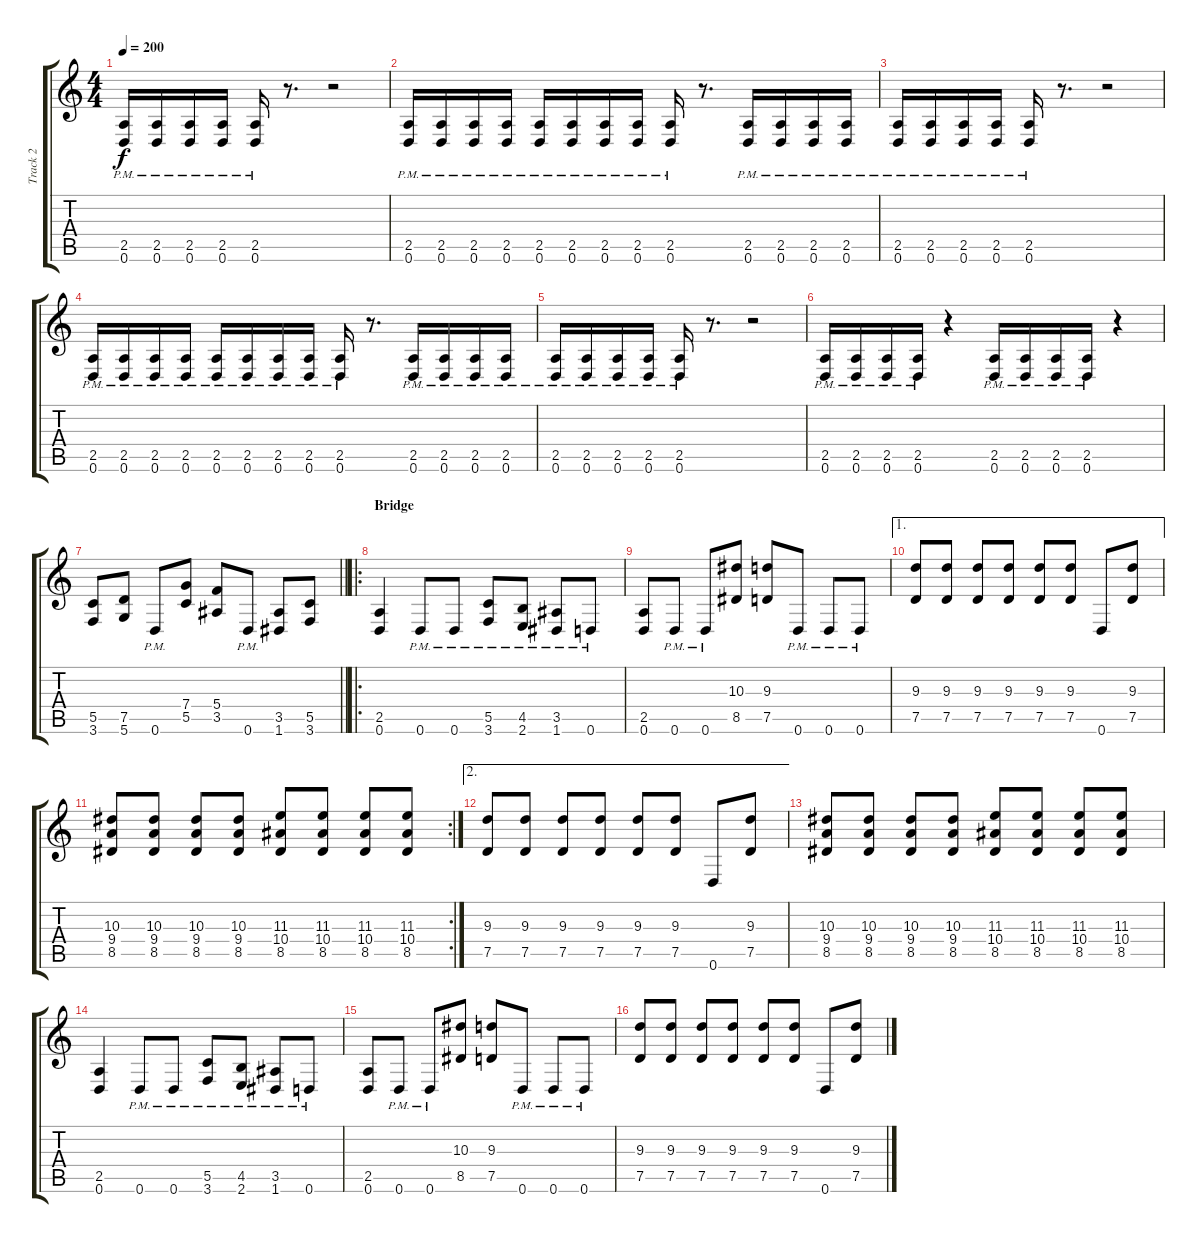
\track ("Track 2" "Track 2") {instrument distortionguitar}
\staff {score tabs}
\tuning (D4 A3 F3 C3 G2 D2) {hide}
\ts (4 4)
\tempo 200
\clef g2
\ks c
(2.5{pm} 0.6{pm}).16{dy f} (2.5{pm} 0.6{pm}).16 (2.5{pm} 0.6{pm}).16 (2.5{pm} 0.6{pm}).16 (2.5{pm} 0.6{pm}).16 r.8{d} r.2 |
(2.5{pm} 0.6{pm}).16 (2.5{pm} 0.6{pm}).16 (2.5{pm} 0.6{pm}).16 (2.5{pm} 0.6{pm}).16 (2.5{pm} 0.6{pm}).16 (2.5{pm} 0.6{pm}).16 (2.5{pm} 0.6{pm}).16 (2.5{pm} 0.6{pm}).16 (2.5{pm} 0.6{pm}).16 r.8{d} (2.5{pm} 0.6{pm}).16 (2.5{pm} 0.6{pm}).16 (2.5{pm} 0.6{pm}).16 (2.5{pm} 0.6{pm}).16 |
(2.5{pm} 0.6{pm}).16 (2.5{pm} 0.6{pm}).16 (2.5{pm} 0.6{pm}).16 (2.5{pm} 0.6{pm}).16 (2.5{pm} 0.6{pm}).16 r.8{d} r.2 |
(2.5{pm} 0.6{pm}).16 (2.5{pm} 0.6{pm}).16 (2.5{pm} 0.6{pm}).16 (2.5{pm} 0.6{pm}).16 (2.5{pm} 0.6{pm}).16 (2.5{pm} 0.6{pm}).16 (2.5{pm} 0.6{pm}).16 (2.5{pm} 0.6{pm}).16 (2.5{pm} 0.6{pm}).16 r.8{d} (2.5{pm} 0.6{pm}).16 (2.5{pm} 0.6{pm}).16 (2.5{pm} 0.6{pm}).16 (2.5{pm} 0.6{pm}).16 |
(2.5{pm} 0.6{pm}).16 (2.5{pm} 0.6{pm}).16 (2.5{pm} 0.6{pm}).16 (2.5{pm} 0.6{pm}).16 (2.5{pm} 0.6{pm}).16 r.8{d} r.2 |
(2.5{pm} 0.6{pm}).16 (2.5{pm} 0.6{pm}).16 (2.5{pm} 0.6{pm}).16 (2.5{pm} 0.6{pm}).16 r.4 (2.5{pm} 0.6{pm}).16 (2.5{pm} 0.6{pm}).16 (2.5{pm} 0.6{pm}).16 (2.5{pm} 0.6{pm}).16 r.4 |
\barLineRight lightlight
(5.5 3.6).8 (7.5 5.6).8 0.6{pm}.8 (7.4 5.5).8 (5.4 3.5).8 0.6{pm}.8 (3.5 1.6).8 (5.5 3.6).8 |
\ro
\section ("" "Bridge")
(2.5 0.6).4 0.6{pm}.8 0.6{pm}.8 (5.5{pm} 3.6{pm}).8 (4.5{pm} 2.6{pm}).8 (3.5{pm} 1.6{pm}).8 0.6{pm}.8 |
(2.5 0.6).8 0.6{pm}.8 0.6{pm}.8 (10.3 8.5).8 (9.3 7.5).8 0.6{pm}.8 0.6{pm}.8 0.6{pm}.8 |
\ae 1
(9.3 7.5).8 (9.3 7.5).8 (9.3 7.5).8 (9.3 7.5).8 (9.3 7.5).8 (9.3 7.5).8 0.6.8 (9.3 7.5).8 |
\rc 2
(10.3 9.4 8.5).8 (10.3 9.4 8.5).8 (10.3 9.4 8.5).8 (10.3 9.4 8.5).8 (11.3 10.4 8.5).8 (11.3 10.4 8.5).8 (11.3 10.4 8.5).8 (11.3 10.4 8.5).8 |
\ae 2
(9.3 7.5).8 (9.3 7.5).8 (9.3 7.5).8 (9.3 7.5).8 (9.3 7.5).8 (9.3 7.5).8 0.6.8 (9.3 7.5).8 |
(10.3 9.4 8.5).8 (10.3 9.4 8.5).8 (10.3 9.4 8.5).8 (10.3 9.4 8.5).8 (11.3 10.4 8.5).8 (11.3 10.4 8.5).8 (11.3 10.4 8.5).8 (11.3 10.4 8.5).8 |
(2.5 0.6).4 0.6{pm}.8 0.6{pm}.8 (5.5{pm} 3.6{pm}).8 (4.5{pm} 2.6{pm}).8 (3.5{pm} 1.6{pm}).8 0.6{pm}.8 |
(2.5 0.6).8 0.6{pm}.8 0.6{pm}.8 (10.3 8.5).8 (9.3 7.5).8 0.6{pm}.8 0.6{pm}.8 0.6{pm}.8 |
(9.3 7.5).8 (9.3 7.5).8 (9.3 7.5).8 (9.3 7.5).8 (9.3 7.5).8 (9.3 7.5).8 0.6.8 (9.3 7.5).8
